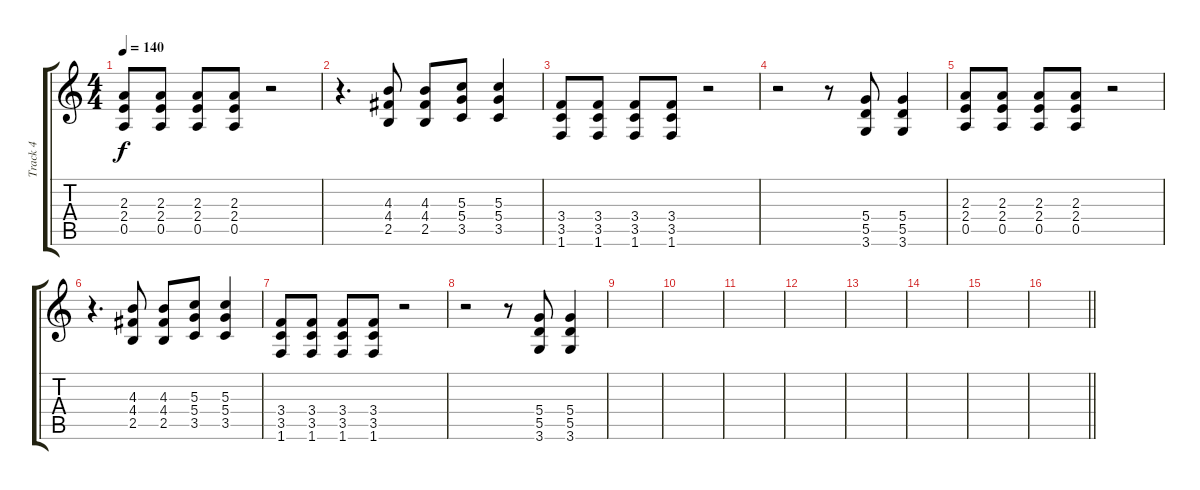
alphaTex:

\track ("Track 4" "Track 4") {instrument overdrivenguitar}
\staff {score tabs}
\tuning (E4 B3 G3 D3 A2 E2) {hide}
\ts (4 4)
\tempo 140
\clef g2
\ks c
(2.3 2.4 0.5).8{dy f} (2.3 2.4 0.5).8 (2.3 2.4 0.5).8 (2.3 2.4 0.5).8 r.2 |
r.4{d} (4.3 4.4 2.5).8 (4.3 4.4 2.5).8 (5.3 5.4 3.5).8 (5.3 5.4 3.5).4 |
(3.4 3.5 1.6).8 (3.4 3.5 1.6).8 (3.4 3.5 1.6).8 (3.4 3.5 1.6).8 r.2 |
r.2 r.8 (5.4 5.5 3.6).8 (5.4 5.5 3.6).4 |
(2.3 2.4 0.5).8 (2.3 2.4 0.5).8 (2.3 2.4 0.5).8 (2.3 2.4 0.5).8 r.2 |
r.4{d} (4.3 4.4 2.5).8 (4.3 4.4 2.5).8 (5.3 5.4 3.5).8 (5.3 5.4 3.5).4 |
(3.4 3.5 1.6).8 (3.4 3.5 1.6).8 (3.4 3.5 1.6).8 (3.4 3.5 1.6).8 r.2 |
r.2 r.8 (5.4 5.5 3.6).8 (5.4 5.5 3.6).4 |
|
|
|
|
|
|
|
\barLineRight lightlight
